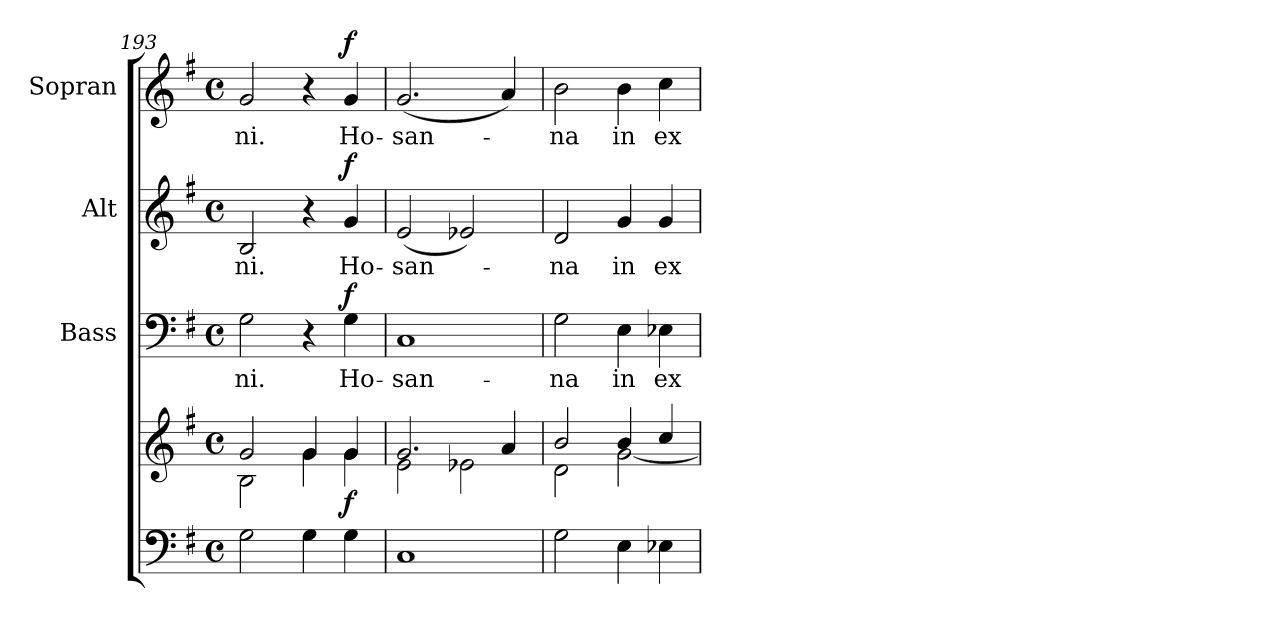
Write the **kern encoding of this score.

**kern	**kern	**dynam	**kern	**text	**dynam	**kern	**text	**dynam	**kern	**text	**dynam
*part4	*part4	*part4	*part3	*part3	*part3	*part2	*part2	*part2	*part1	*part1	*part1
*staff5	*staff4	*staff4/5	*staff3	*staff3	*staff3	*staff2	*staff2	*staff2	*staff1	*staff1	*staff1
*	*	*	*I"Bass	*	*	*I"Alt	*	*	*I"Sopran	*	*
*	*	*	*I'B.	*	*	*I'A.	*	*	*I'S.	*	*
*clefF4	*clefG2	*	*clefF4	*	*	*clefG2	*	*	*clefG2	*	*
*k[f#]	*k[f#]	*	*k[f#]	*	*	*k[f#]	*	*	*k[f#]	*	*
*G:	*G:	*	*G:	*	*	*G:	*	*	*G:	*	*
*M4/4	*M4/4	*	*M4/4	*	*	*M4/4	*	*	*M4/4	*	*
*met(c)	*met(c)	*	*met(c)	*	*	*met(c)	*	*	*met(c)	*	*
=193	=193	=193	=193	=193	=193	=193	=193	=193	=193	=193	=193
*	*^	*	*	*	*	*	*	*	*	*	*
!	!	!	!	!	!LO:LY:b	!	!	!LO:LY:b	!	!	!LO:LY:b	!
2G\	2g/	2B\	.	2G\	-ni.	.	2B/	-ni.	.	2g/	-ni.	.
4G\	4g/	4g\	.	4r	.	.	4r	.	.	4r	.	.
!	!	!	!LO:DY:b	!	!LO:LY:b	!LO:DY:a	!	!LO:LY:b	!LO:DY:a	!	!LO:LY:b	!LO:DY:a
4G\	4g/	4g\	f	4G\	Ho-	f	4g/	Ho-	f	4g/	Ho-	f
=194	=194	=194	=194	=194	=194	=194	=194	=194	=194	=194	=194	=194
!	!	!	!	!	!LO:LY:b	!	!	!LO:LY:b	!	!	!LO:LY:b	!
1C	2.g/	2e\	.	1C	-san-	.	(<2e/	-san-	.	(<2.g/	-san-	.
.	.	2e-X\	.	.	.	.	2e-X/)	.	.	.	.	.
.	4a/	.	.	.	.	.	.	.	.	4a/)	.	.
=195	=195	=195	=195	=195	=195	=195	=195	=195	=195	=195	=195	=195
!	!	!	!	!	!LO:LY:b	!	!	!LO:LY:b	!	!	!LO:LY:b	!
2G\	2b/	2d\	.	2G\	-na	.	2d/	-na	.	2b\	-na	.
!	!	!	!	!	!LO:LY:b	!	!	!LO:LY:b	!	!	!LO:LY:b	!
4E\	4b/	[<2g\	.	4E\	in	.	4g/	in	.	4b\	in	.
!	!	!	!	!	!LO:LY:b	!	!	!LO:LY:b	!	!	!LO:LY:b	!
4E-X\	4cc/	.	.	4E-X\	ex-	.	4g/	ex-	.	4cc\	ex-	.
*	*v	*v	*	*	*	*	*	*	*	*	*	*
=	=	=	=	=	=	=	=	=	=	=	=
*-	*-	*-	*-	*-	*-	*-	*-	*-	*-	*-	*-
